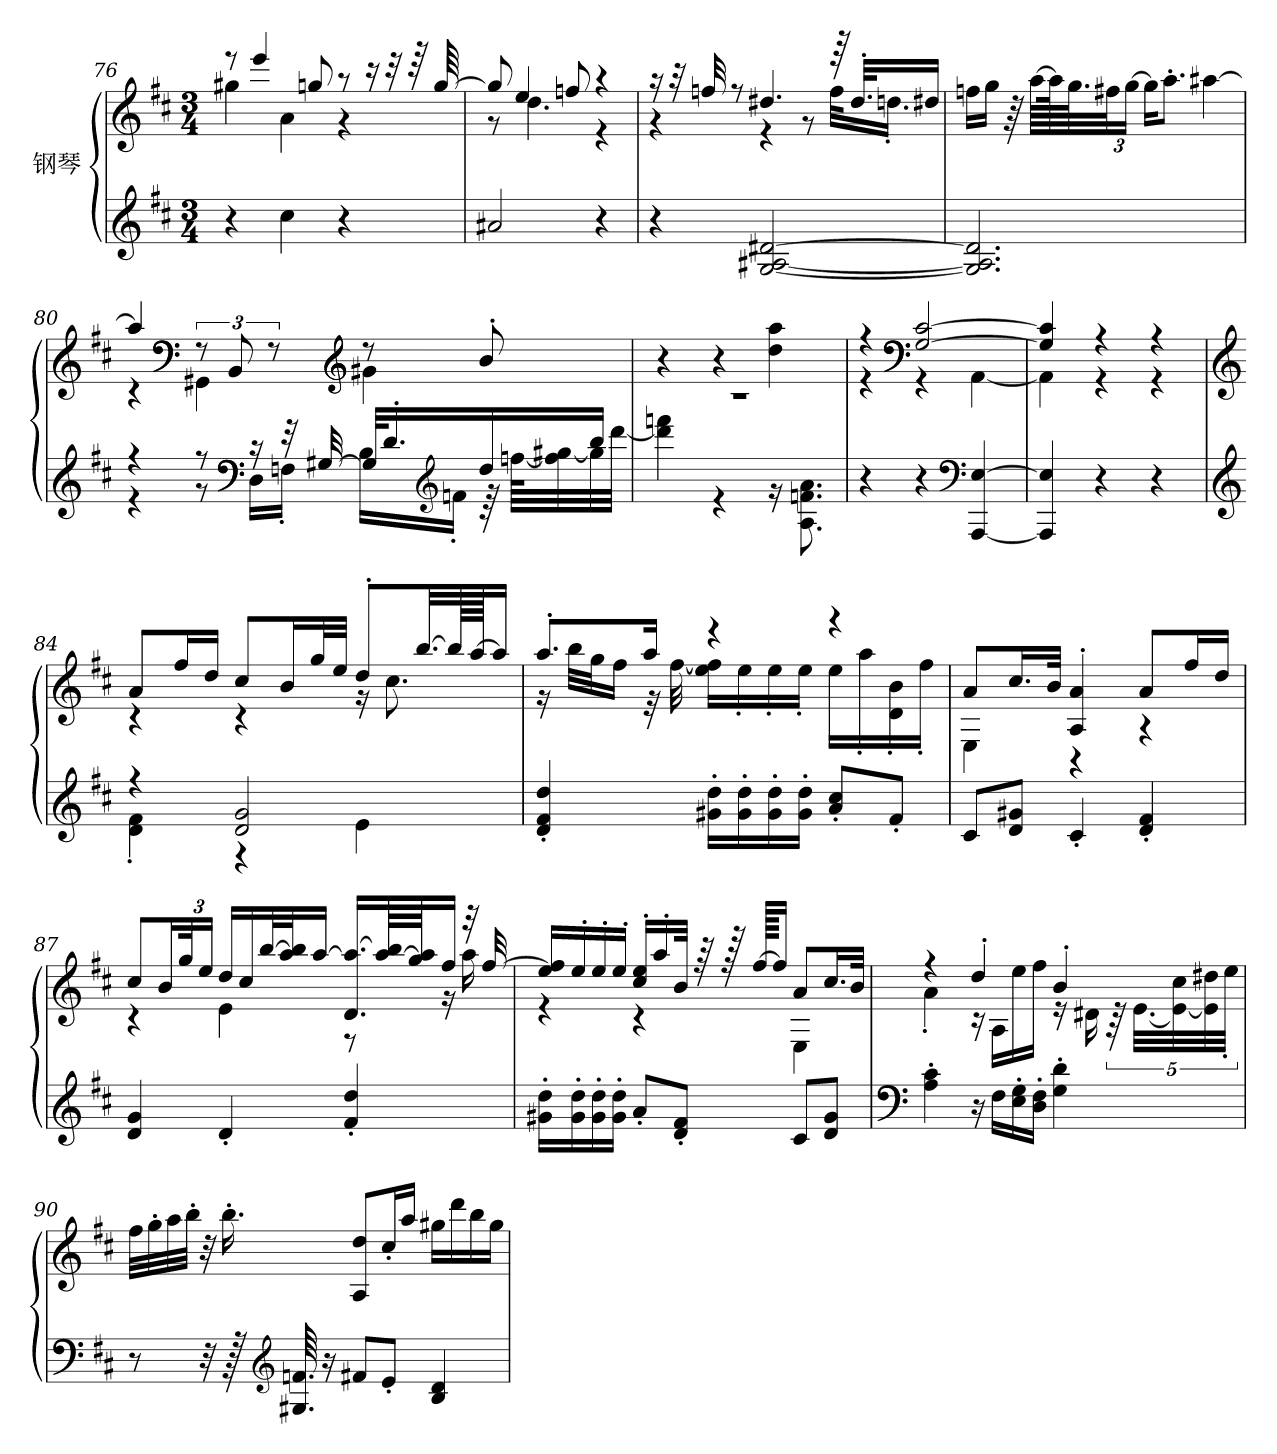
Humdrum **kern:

**kern	**kern
*part1	*part1
*staff2	*staff1
*I"钢琴	*
*clefG2	*clefG2
*k[f#c#]	*k[f#c#]
*M3/4	*M3/4
=76	=76
*	*^
4r	8r	4gg#X\
.	4eee/	.
4cc#\	.	4a\
.	8ggn/	.
4r	8r	4r
.	16r	.
.	32r	.
.	64r	.
.	[64gg/	.
!!LO:PB:g=z	!!
=77	=77	=77
2a#X/	8gg/]	8r
.	4ee/	4.dd\
.	8ffn/	.
4r	4r	4r
=78	=78	=78
4r	16r	4r
.	32r	.
.	32ffn/	.
.	8r	.
[2G/ [2A#X/ [2d#X/	4.dd#X/	4r
.	.	8r
.	64r	32ff\KLL
.	32.dd#'/KLL	.
.	.	16.ddn'\JJ
.	16dd#X/JJ	.
*	*v	*v
=79	=79
2.G/] 2.A#/] 2.d#/]	16ffn\LL
.	16gg\JJ
.	64r
.	[64aa\LLLL
.	128aa\K]
.	64.gg\J
*	*Xbrackettup
.	48ff#X\J
.	[24gg\JJ
.	16gg\KL]
.	8.aa'\J
.	[4aa#X\
!!LO:LB:g=z
=80	=80
*^	*^
4r	4r	4aa#/]	4r
*	*	*clefF4	*
*	*	*brackettup	*
8r	8r	12r	4GG#X\
.	.	12BB/	.
*clefF4	*	*	*
16r	16D\LL	.	.
.	.	12r	.
32r	16Fn'\JJ	.	.
[32G#X/	.	.	.
*	*	*clefG2	*
32G#/KLL]	16B\LL	8r	4g#X\
16.d'/	.	.	.
*clefG2	*	*	*
.	16fn'\JJ	.	.
16dd/	64r	8b'/	.
.	[64ffn\KLLL	.	.
.	32ff\] [32gg#X\	.	.
16bb/JJ	32gg#\]	.	.
.	[32ddd\JJJ	.	.
*	*	*v	*v
=81	=81	=81
2.r	4ddd\] 4fffn\	4r
.	4r	4r
.	16r	4dd\ 4aa\
.	8.A\ 8.fn\ 8.a\	.
*v	*v	*
=82	=82
*	*^
4r	4r	4r
*	*clefF4	*
4r	[2G/ [2c#/	4r
*clefF4	*	*
[4AAA/ [4E/	.	[4AA\
=83	=83	=83
4AAA/] 4E/]	4G/] 4c#/]	4AA\]
4r	4r	4r
4r	4r	4r
!!LO:LB:g=z	!!
=84	=84	=84
*clefG2	*clefG2	*
*^	*	*
4r	4d\' 4f#\'	8a/L	4r
.	.	16ff#/L	.
.	.	16dd/JJ	.
2d/ 2g/	4r	8cc#/L	4r
.	.	16b/L	.
.	.	32gg/L	.
.	.	32ee/JJJ	.
.	4e\	8dd'/L	16r
.	.	.	8.cc#\
.	.	[32.bb/LL	.
.	.	128bb/LL]	.
.	.	[128aa/JJJ	.
.	.	16aa/JJ]	.
*v	*v	*	*
=85	=85	=85
4d/' 4f#/' 4dd/'	8.aa'/L	16r
.	.	32bb\LLL
.	.	32gg\J
.	.	16ff#\JJ
.	16aa/Jk	32r
.	.	[32ff#\
16g#X\' 16dd\'LL	4r	16ee\ 16ff#\]LL
16g#\' 16dd\'	.	16ee'\
16g#\' 16dd\'	.	16ee'\
16g#\' 16dd\'JJ	.	16ee'\JJ
8a/' 8cc#/'L	4r	16ee\LL
.	.	16aa'\
8f#'/J	.	16d\' 16b\'
.	.	16ff#'\JJ
=86	=86	=86
8c#/L	8a/L	4E\
8d/ 8g#X/J	16.cc#/L	.
.	32b/JJk	.
4c#'/	4A/' 4a/'	4r
4d/' 4f#/'	8a/L	4r
.	16ff#/L	.
.	16dd/JJ	.
!!LO:LB:g=z	!!
=87	=87	=87
4d/ 4g/	8cc#/L	4r
.	16b/L	.
*	*Xbrackettup	*
.	48gg/K	.
.	24ee/JJ	.
4d'/	16dd/LL	4e\
.	16cc#/	.
.	[32bb/L	.
.	32aa/ 32bb/]J	.
.	[16aa/JJ	.
4f#/' 4dd/'	16.d/ 16.aa/_LL	8r
.	64aa/_ 64bb/LL	.
.	64gg/ 64aa/]JJ	.
.	16ff#/JJ	16r
.	32r	16aa\
.	[32ff#/	.
=88	=88	=88
16g#X\' 16dd\'LL	16ee/ 16ff#/]LL	4r
16g#\' 16dd\'	16ee'/	.
16g#\' 16dd\'	16ee'/	.
16g#\' 16dd\'JJ	16ee'/JJ	.
8a'/L	16cc#/' 16ee/'LL	4r
.	16aa'/	.
8d/' 8f#/'J	32b/JJk	.
.	64r	.
.	128r	.
.	[128ff#/KKKLL	.
.	16ff#/JJ]	.
8c#/L	8a/L	4E\
8d/ 8g#/J	16.cc#/L	.
.	32b/JJk	.
!!LO:LB:g=z	!!
=89	=89	=89
*clefF4	*	*
4A\' 4c#\'	4r	4a'\
16r	4dd'/	16r
16F#\LL	.	16A\LL
16E\' 16G\'	.	16ee\
16D\' 16F#\'JJ	.	16ff#\JJ
4G\' 4d\'	4b'/	16r
.	.	16d#X\
*	*	*brackettup
.	.	80r
.	.	[40.e\LLL
.	.	40e\_ 40cc#\
.	.	40e\] 40dd#X\
.	.	40ee'\JJJ
*	*v	*v
=90	=90
8r	32ff#\LLL
.	32gg'\
.	32aa\
.	32bb'\JJJ
32r	32r
128r	16.bb'\
*clefG2	*
64.G#X/ 64.fn/	.
16r	.
8f#X/L	8A/ 8dd/L
8e'/J	16cc#'/L
.	16aa/JJ
4B/ 4d/	16gg#X\LL
.	16ddd\
.	16bb\
.	16gg#\JJ
=	=
*-	*-
